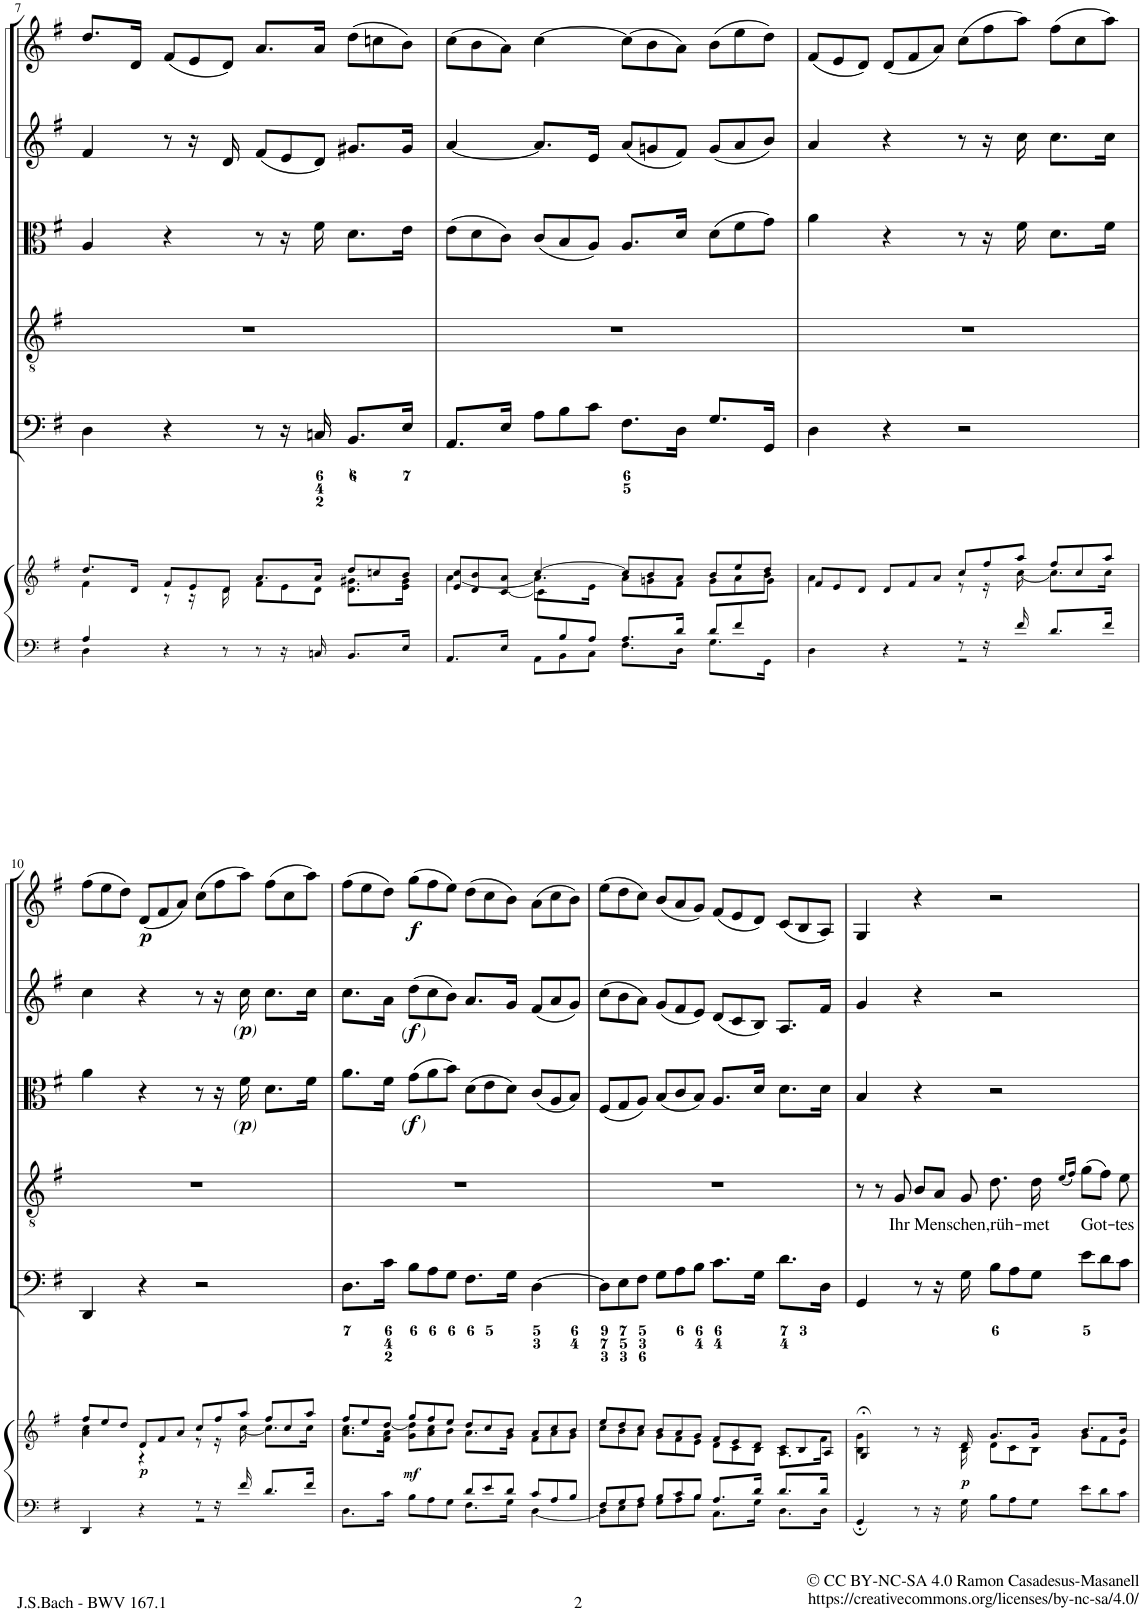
**kern	**kern	**dynam	**kern	**kern	**text	**kern	**dynam	**kern	**dynam	**kern	**dynam
*part6	*part6	*part6	*part5	*part4	*part4	*part3	*part3	*part2	*part2	*part1	*part1
*staff7	*staff6	*staff6/7	*staff5	*staff4	*staff4	*staff3	*staff3	*staff2	*staff2	*staff1	*staff1
*I"Piano reduction	*	*	*I"Continuo	*I"Tenore	*	*I"Viola	*	*I"Violino II	*	*I"Violino I	*
*I'Pno	*	*	*	*	*	*	*	*	*	*	*
!!LO:PB:g=z
*clefF4	*clefG2	*	*clefF4	*clefGv2	*	*clefC3	*	*clefG2	*	*clefG2	*
*k[f#]	*k[f#]	*	*k[f#]	*k[f#]	*	*k[f#]	*	*k[f#]	*	*k[f#]	*
*M12/8	*M12/8	*	*M12/8	*M12/8	*	*M12/8	*	*M12/8	*	*M12/8	*
=7	=7	=7	=7	=7	=7	=7	=7	=7	=7	=7	=7
*^	*^	*	*	*	*	*	*	*	*	*	*
4.A/	4.D\	8.dd/L	4.f#\	.	4.D\	1.r	.	4.A/	.	4.f#/	.	8.dd/L	.
.	.	16ryy	.	.	.	.	.	.	.	.	.	16ryy	.
.	.	16d/JJ	.	.	.	.	.	.	.	.	.	16d/JJ	.
.	.	16ryy	.	.	.	.	.	.	.	.	.	16ryy	.
4r	4ryy	8f#/L	8r	.	4r	.	.	4r	.	8r	.	(8f#/L	.
.	.	8e/	16r	.	.	.	.	.	.	16r	.	8e/	.
.	.	.	16ryy	.	.	.	.	.	.	16ryy	.	.	.
8r	8ryy	8d/J	16d\	.	8ryy	.	.	8ryy	.	16d/	.	8d/J)	.
.	.	.	16ryy	.	.	.	.	.	.	16ryy	.	.	.
8r	8ryy	8.a/L	8f#\L	.	8r	.	.	8r	.	(8f#/L	.	8.a/L	.
16r	16ryy	.	8e\	.	16r	.	.	16r	.	8e/	.	.	.
16ryy	16ryy	16ryy	.	.	16ryy	.	.	16ryy	.	.	.	16ryy	.
16Cn/	16ryy	16a/JJ	8d\J	.	16Cn/	.	.	16f#\	.	8d/J)	.	16a/JJ	.
16ryy	16ryy	16ryy	.	.	16ryy	.	.	16ryy	.	.	.	16ryy	.
8.BB/L	4.ryy	8dd/L	8.d\ 8.g#X\L	.	8.BB/L	.	.	8.d\L	.	8.g#X/L	.	(8dd\L	.
.	.	8ccn/	.	.	.	.	.	.	.	.	.	8ccn\	.
16ryy	.	.	16ryy	.	16ryy	.	.	16ryy	.	16ryy	.	.	.
16E/JJ	.	8b/J	16e\ 16g#\JJ	.	16E/JJ	.	.	16e\JJ	.	16g#/JJ	.	8b\J)	.
16ryy	.	.	16ryy	.	16ryy	.	.	16ryy	.	16ryy	.	.	.
=8	=8	=8	=8	=8	=8	=8	=8	=8	=8	=8	=8	=8	=8
*	*	*	*^	*	*	*	*	*	*	*	*	*	*
8.AA/L	4.ryy	8e/ 8cc/L	[4.a\	4.ryy	.	8.AA/L	1.r	.	(8e\L	.	[4.a/	.	(8cc\L	.
.	.	8d/ 8b/	.	.	.	.	.	.	8d\	.	.	.	8b\	.
16ryy	.	.	.	.	.	16ryy	.	.	.	.	.	.	.	.
16E/JJ	.	[<8c/ 8a/J	.	.	.	16E/JJ	.	.	8c\J)	.	.	.	8a\J)	.
16ryy	.	.	.	.	.	16ryy	.	.	.	.	.	.	.	.
8ryy	8AA\L	[4.cc/	8.a\L]	8c\L]	.	8A\L	.	.	(8c/L	.	8.a/L]	.	[4.cc\	.
8B/	8BB\	.	.	2..ryy	.	8B\	.	.	8B/	.	.	.	.	.
.	.	.	16ryy	.	.	.	.	.	.	.	16ryy	.	.	.
8A/J	8C\J	.	16e\JJ	.	.	8c\J	.	.	8A/J)	.	16e/JJ	.	.	.
.	.	.	16ryy	.	.	.	.	.	.	.	16ryy	.	.	.
8.A/L	8.F#\L	8cc/L]	8a\L	.	.	8.F#\L	.	.	8.A/L	.	(8a/L	.	(8cc\L]	.
.	.	8b/	8gn\	.	.	.	.	.	.	.	8gn/	.	8b\	.
16ryy	16ryy	.	.	.	.	16ryy	.	.	16ryy	.	.	.	.	.
16d/JJ	16D\JJ	8a/J	8f#\J	.	.	16D\JJ	.	.	16d/JJ	.	8f#/J)	.	8a\J)	.
16ryy	16ryy	.	.	.	.	16ryy	.	.	16ryy	.	.	.	.	.
8d/L	8.G\L	8b/L	8g\L	.	.	8.G/L	.	.	(8d\L	.	(8g/L	.	(8b\L	.
8f#/	.	8ee/	8a\	.	.	.	.	.	8f#\	.	8a/	.	8ee\	.
.	16ryy	.	.	.	.	16ryy	.	.	.	.	.	.	.	.
8ryy	16GG\JJ	8dd/J	8b\J	8g\J	.	16GG/JJ	.	.	8g\J)	.	8b/J)	.	8dd\J)	.
.	16ryy	.	.	.	.	16ryy	.	.	.	.	.	.	.	.
*	*	*	*v	*v	*	*	*	*	*	*	*	*	*	*
=9	=9	=9	=9	=9	=9	=9	=9	=9	=9	=9	=9	=9	=9
4.ryy	4.D\	8f#/L	4.a\	.	4.D\	1.r	.	4.a\	.	4.a/	.	(8f#/L	.
.	.	8e/	.	.	.	.	.	.	.	.	.	8e/	.
.	.	8d/J	.	.	.	.	.	.	.	.	.	8d/J)	.
4r	4ryy	8d/L	4.ryy	.	4r	.	.	4r	.	4r	.	(8d/L	.
.	.	8f#/	.	.	.	.	.	.	.	.	.	8f#/	.
8ryy	8ryy	8a/J	.	.	8ryy	.	.	8ryy	.	8ryy	.	8a/J)	.
8r	2r	8cc/L	8r	.	2r	.	.	8r	.	8r	.	(8cc\L	.
16r	.	8ff#/	16r	.	.	.	.	16r	.	16r	.	8ff#\	.
16ryy	.	.	16ryy	.	.	.	.	16ryy	.	16ryy	.	.	.
16f#/	.	8aa/J	[16cc\	.	.	.	.	16f#\	.	16cc\	.	8aa\J)	.
16ryy	.	.	16ryy	.	.	.	.	16ryy	.	16ryy	.	.	.
8.d/L	.	8ff#/L	8.cc\L]	.	.	.	.	8.d\L	.	8.cc\L	.	(8ff#\L	.
.	4ryy	8cc/	.	.	4ryy	.	.	.	.	.	.	8cc\	.
16ryy	.	.	16ryy	.	.	.	.	16ryy	.	16ryy	.	.	.
16f#/JJ	.	8aa/J	16cc\JJ	.	.	.	.	16f#\JJ	.	16cc\JJ	.	8aa\J)	.
16ryy	.	.	16ryy	.	.	.	.	16ryy	.	16ryy	.	.	.
!!LO:LB:g=z
=10	=10	=10	=10	=10	=10	=10	=10	=10	=10	=10	=10	=10	=10
4.DD/	4.ryy	8ff#/L	4.a\ 4.cc\	.	4.DD/	1.r	.	4.a\	.	4.cc\	.	(8ff#\L	.
.	.	8ee/	.	.	.	.	.	.	.	.	.	8ee\	.
.	.	8dd/J	.	.	.	.	.	.	.	.	.	8dd\J)	.
!	!	!	!	!LO:DY:b	!	!	!	!	!	!	!	!	!LO:DY:b
4r	4ryy	8d/L	4r	p	4r	.	.	4r	.	4r	.	(8d/L	p
.	.	8f#/	.	.	.	.	.	.	.	.	.	8f#/	.
8ryy	8ryy	8a/J	8ryy	.	8ryy	.	.	8ryy	.	8ryy	.	8a/J)	.
8r	2r	8cc/L	8r	.	2r	.	.	8r	.	8r	.	(8cc\L	.
16r	.	8ff#/	16r	.	.	.	.	16r	.	16r	.	8ff#\	.
16ryy	.	.	16ryy	.	.	.	.	16ryy	.	16ryy	.	.	.
!	!	!	!	!	!	!	!	!	!LO:DY:b	!	!	!	!
!	!	!	!	!	!	!	!	!	!LO:DY:n=1:b	!	!	!	!
!	!	!	!	!	!	!	!	!	!LO:DY:n=2:b	!	!LO:DY:b	!	!
!	!	!	!	!	!	!	!	!	!	!	!LO:DY:n=1:b	!	!
!	!	!	!	!	!	!	!	!	!	!	!LO:DY:n=2:b	!	!
16f#/	.	8aa/J	[16cc\	.	.	.	.	16f#\	other-dynamics p other-dynamics	16cc\	other-dynamics p other-dynamics	8aa\J)	.
16ryy	.	.	16ryy	.	.	.	.	16ryy	.	16ryy	.	.	.
8.d/L	.	8ff#/L	8.cc\L]	.	.	.	.	8.d\L	.	8.cc\L	.	(8ff#\L	.
.	4ryy	8cc/	.	.	4ryy	.	.	.	.	.	.	8cc\	.
16ryy	.	.	16ryy	.	.	.	.	16ryy	.	16ryy	.	.	.
16f#/JJ	.	8aa/J	16cc\JJ	.	.	.	.	16f#\JJ	.	16cc\JJ	.	8aa\J)	.
16ryy	.	.	16ryy	.	.	.	.	16ryy	.	16ryy	.	.	.
=11	=11	=11	=11	=11	=11	=11	=11	=11	=11	=11	=11	=11	=11
2.ryy	8.D\L	8ff#/L	8.a\ 8.cc\L	.	8.D\L	1.r	.	8.a\L	.	8.cc\L	.	(8ff#\L	.
.	.	8ee/	.	.	.	.	.	.	.	.	.	8ee\	.
.	16ryy	.	16ryy	.	16ryy	.	.	16ryy	.	16ryy	.	.	.
.	16c\JJ	[<8dd/J	16f#\ 16a\JJ	.	16c\JJ	.	.	16f#\JJ	.	16a\JJ	.	8dd\J)	.
.	16ryy	.	16ryy	.	16ryy	.	.	16ryy	.	16ryy	.	.	.
!	!	!	!	!LO:DY:b	!	!	!	!	!LO:DY:b	!	!	!	!
!	!	!	!	!	!	!	!	!	!LO:DY:n=1:b	!	!	!	!
!	!	!	!	!	!	!	!	!	!LO:DY:n=2:b	!	!LO:DY:b	!	!
!	!	!	!	!	!	!	!	!	!	!	!LO:DY:n=1:b	!	!
!	!	!	!	!	!	!	!	!	!	!	!LO:DY:n=2:b	!	!LO:DY:b
.	8B\L	8gg/L	8g\ 8dd\]L	mf	8B\L	.	.	(8g\L	other-dynamics f other-dynamics	(8dd\L	other-dynamics f other-dynamics	(8gg\L	f
.	8A\	8ff#/	8a\ 8cc\	.	8A\	.	.	8a\	.	8cc\	.	8ff#\	.
.	8G\J	8ee/J	8b\J	.	8G\J	.	.	8b\J)	.	8b\J)	.	8ee\J)	.
8d/L	8.F#\L	8dd/L	8.a\L	.	8.F#\L	.	.	(8d\L	.	8.a/L	.	(8dd\L	.
8e/	.	8cc/	.	.	.	.	.	8e\	.	.	.	8cc\	.
.	16ryy	.	16ryy	.	16ryy	.	.	.	.	16ryy	.	.	.
8d/J	16G\JJ	8b/J	16g\JJ	.	16G\JJ	.	.	8d\J)	.	16g/JJ	.	8b\J)	.
.	16ryy	.	16ryy	.	16ryy	.	.	.	.	16ryy	.	.	.
8c/L	[4.D\	8a/L	8f#\L	.	[4.D\	.	.	(8c/L	.	(8f#/L	.	(8a\L	.
8A/	.	8cc/	8a\	.	.	.	.	8A/	.	8a/	.	8cc\	.
8B/J	.	8b/J	8g\J	.	.	.	.	8B/J)	.	8g/J)	.	8b\J)	.
=12	=12	=12	=12	=12	=12	=12	=12	=12	=12	=12	=12	=12	=12
8F#/L	8D\L]	8ee/L	8cc\L	.	8D\L]	1.r	.	(8F#/L	.	(8cc\L	.	(8ee\L	.
8G/	8E\	8dd/	8b\	.	8E\	.	.	8G/	.	8b\	.	8dd\	.
8A/J	8F#\J	8cc/J	8a\J	.	8F#\J	.	.	8A/J)	.	8a\J)	.	8cc\J)	.
8B/L	8G\L	8b/L	8g\L	.	8G\L	.	.	(8B/L	.	(8g/L	.	(8b/L	.
8c/	8A\	8a/	8f#\	.	8A\	.	.	8c/	.	8f#/	.	8a/	.
8B/J	8B\J	8g/J	8e\J	.	8B\J	.	.	8B/J)	.	8e/J)	.	8g/J)	.
8.A/L	8.C\L	8f#/L	8d\L	.	8.c\L	.	.	8.A/L	.	(8d/L	.	(8f#/L	.
.	.	8e/	8c\	.	.	.	.	.	.	8c/	.	8e/	.
16ryy	16ryy	.	.	.	16ryy	.	.	16ryy	.	.	.	.	.
16d/JJ	16G\JJ	8d/J	8B\J	.	16G\JJ	.	.	16d/JJ	.	8B/J)	.	8d/J)	.
16ryy	16ryy	.	.	.	16ryy	.	.	16ryy	.	.	.	.	.
8.d/L	8.D\L	8c/L	8.A\L	.	8.d\L	.	.	8.d\L	.	8.A/L	.	(8c/L	.
.	.	8B/	.	.	.	.	.	.	.	.	.	8B/	.
16ryy	16ryy	.	16ryy	.	16ryy	.	.	16ryy	.	16ryy	.	.	.
16d/JJ	16D\JJ	8A/J	16f#\JJ	.	16D\JJ	.	.	16d\JJ	.	16f#/JJ	.	8A/J)	.
16ryy	16ryy	.	16ryy	.	16ryy	.	.	16ryy	.	16ryy	.	.	.
*v	*v	*	*	*	*	*	*	*	*	*	*	*	*
=13	=13	=13	=13	=13	=13	=13	=13	=13	=13	=13	=13	=13
4.GG;/	4.G;</	4.B\ 4.g\	.	4.GG/	8r	.	4.B/	.	4.g/	.	4.G/	.
.	.	.	.	.	8r	.	.	.	.	.	.	.
!	!	!	!	!	!	!LO:LY:b	!	!	!	!	!	!
.	.	.	.	.	8G/	Ihr	.	.	.	.	.	.
!	!	!	!	!	!	!LO:LY:b	!	!	!	!	!	!
8r	8r	8ryy	.	8r	8B/L	Men-	4.r	.	4.r	.	4.r	.
16r	16r	16ryy	.	16r	8A/J	.	.	.	.	.	.	.
16ryy	16ryy	16ryy	.	16ryy	.	.	.	.	.	.	.	.
!	!	!	!LO:DY:b	!	!	!LO:LY:b	!	!	!	!	!	!
16G\	16d/	16B\	p	16G\	8G/	-schen,	.	.	.	.	.	.
16ryy	16ryy	16ryy	.	16ryy	.	.	.	.	.	.	.	.
!	!	!	!	!	!	!LO:LY:b	!	!	!	!	!	!
8B\L	8.g/L	8d\L	.	8B\L	8.d\	rüh-	2.r	.	2.r	.	2.r	.
8A\	.	8c\	.	8A\	.	.	.	.	.	.	.	.
.	16ryy	.	.	.	16ryy	.	.	.	.	.	.	.
!	!	!	!	!	!	!LO:LY:b	!	!	!	!	!	!
8G\J	16g/JJ	8B\J	.	8G\J	16d\	-met	.	.	.	.	.	.
.	16ryy	.	.	.	16ryy	.	.	.	.	.	.	.
.	.	.	.	.	(16qe/LL	.	.	.	.	.	.	.
.	.	.	.	.	16qf#/JJ)	.	.	.	.	.	.	.
!	!	!	!	!	!	!LO:LY:b	!	!	!	!	!	!
8e\L	8.b/L	8g\L	.	8e\L	(8g\L	Got-	.	.	.	.	.	.
8d\	.	8f#\	.	8d\	8f#\J)	.	.	.	.	.	.	.
.	16ryy	.	.	.	.	.	.	.	.	.	.	.
!	!	!	!	!	!	!LO:LY:b	!	!	!	!	!	!
8c\J	16b/JJ	8e\J	.	8c\J	8e\	-tes	.	.	.	.	.	.
.	16ryy	.	.	.	.	.	.	.	.	.	.	.
*	*v	*v	*	*	*	*	*	*	*	*	*	*
=	=	=	=	=	=	=	=	=	=	=	=
*-	*-	*-	*-	*-	*-	*-	*-	*-	*-	*-	*-
